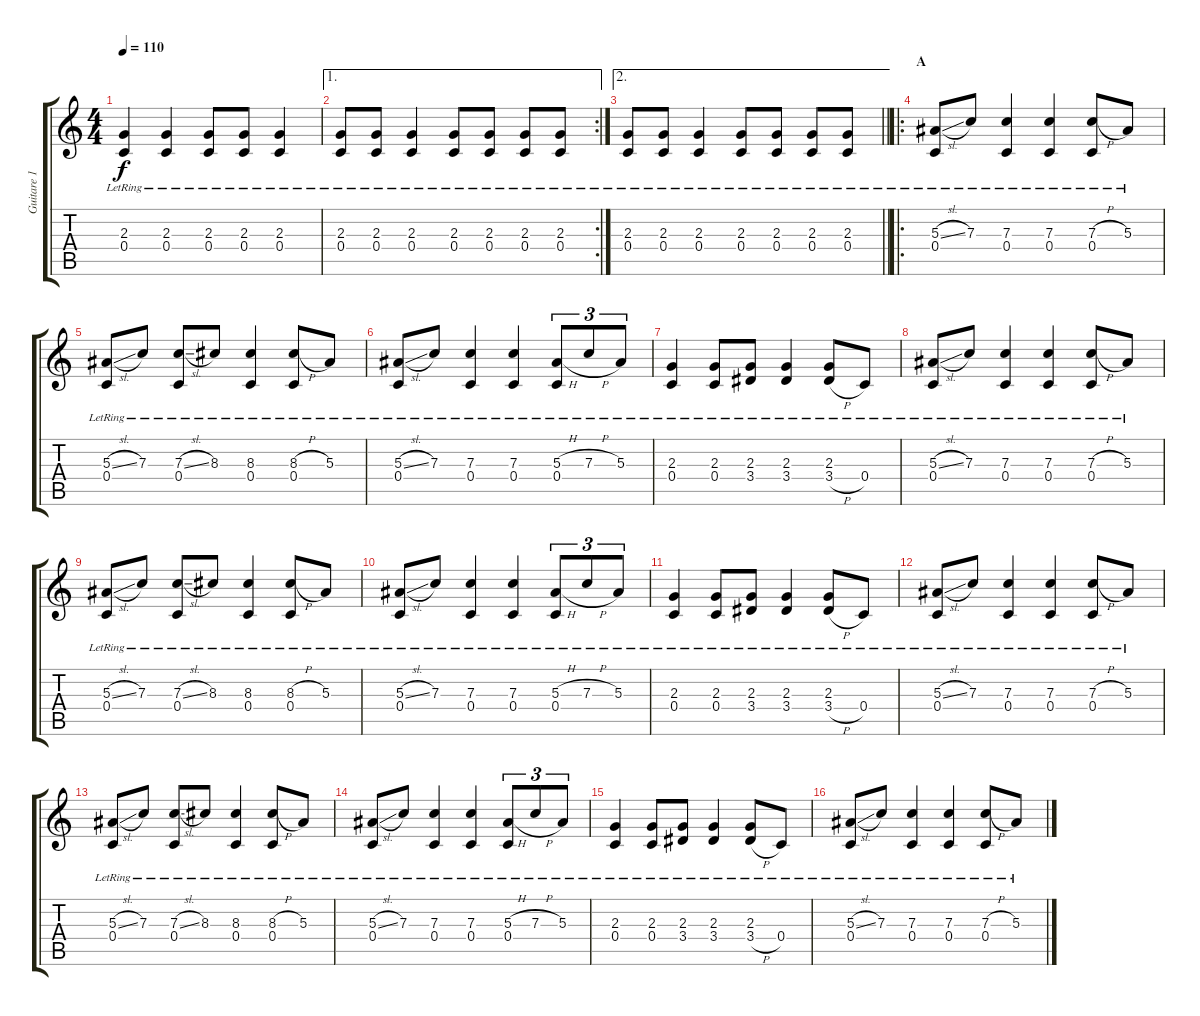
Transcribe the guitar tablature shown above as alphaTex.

\track ("Guitare 1" "Guitare 1") {instrument distortionguitar}
\staff {score tabs}
\tuning (D4 A3 F3 C3 G2 C2) {hide}
\ts (4 4)
\tempo 110
\clef g2
\ks c
(2.3{lr} 0.4{lr}).4{dy f} (2.3{lr} 0.4{lr}).4 (2.3{lr} 0.4{lr}).8 (2.3{lr} 0.4{lr}).8 (2.3{lr} 0.4{lr}).4 |
\ae 1
\rc 2
(2.3{lr} 0.4{lr}).8 (2.3{lr} 0.4{lr}).8 (2.3{lr} 0.4{lr}).4 (2.3{lr} 0.4{lr}).8 (2.3{lr} 0.4{lr}).8 (2.3{lr} 0.4{lr}).8 (2.3{lr} 0.4{lr}).8 |
\ae 2
\barLineRight lightlight
(2.3{lr} 0.4{lr}).8 (2.3{lr} 0.4{lr}).8 (2.3{lr} 0.4{lr}).4 (2.3{lr} 0.4{lr}).8 (2.3{lr} 0.4{lr}).8 (2.3{lr} 0.4{lr}).8 (2.3{lr} 0.4{lr}).8 |
\ro
\section ("" "A")
(5.3{sl lr} 0.4{lr}).8 7.3{lr}.8 (7.3{lr} 0.4{lr}).4 (7.3{lr} 0.4{lr}).4 (7.3{h lr} 0.4{lr}).8 5.3{lr}.8 |
(5.3{sl lr} 0.4{lr}).8 7.3{lr}.8 (7.3{sl lr} 0.4{lr}).8 8.3{lr}.8 (8.3{lr} 0.4{lr}).4 (8.3{h lr} 0.4{lr}).8 5.3{lr}.8 |
(5.3{sl lr} 0.4{lr}).8 7.3{lr}.8 (7.3{lr} 0.4{lr}).4 (7.3{lr} 0.4{lr}).4 (5.3{h lr} 0.4{lr}).8{tu (3 2)} 7.3{h lr}.8{tu (3 2)} 5.3{lr}.8{tu (3 2)} |
(2.3{lr} 0.4{lr}).4 (2.3{lr} 0.4{lr}).8 (2.3{lr} 3.4{lr}).8 (2.3{lr} 3.4{lr}).4 (2.3{lr} 3.4{h lr}).8 0.4{lr}.8 |
(5.3{sl lr} 0.4{lr}).8 7.3{lr}.8 (7.3{lr} 0.4{lr}).4 (7.3{lr} 0.4{lr}).4 (7.3{h lr} 0.4{lr}).8 5.3{lr}.8 |
(5.3{sl lr} 0.4{lr}).8 7.3{lr}.8 (7.3{sl lr} 0.4{lr}).8 8.3{lr}.8 (8.3{lr} 0.4{lr}).4 (8.3{h lr} 0.4{lr}).8 5.3{lr}.8 |
(5.3{sl lr} 0.4{lr}).8 7.3{lr}.8 (7.3{lr} 0.4{lr}).4 (7.3{lr} 0.4{lr}).4 (5.3{h lr} 0.4{lr}).8{tu (3 2)} 7.3{h lr}.8{tu (3 2)} 5.3{lr}.8{tu (3 2)} |
(2.3{lr} 0.4{lr}).4 (2.3{lr} 0.4{lr}).8 (2.3{lr} 3.4{lr}).8 (2.3{lr} 3.4{lr}).4 (2.3{lr} 3.4{h lr}).8 0.4{lr}.8 |
(5.3{sl lr} 0.4{lr}).8 7.3{lr}.8 (7.3{lr} 0.4{lr}).4 (7.3{lr} 0.4{lr}).4 (7.3{h lr} 0.4{lr}).8 5.3{lr}.8 |
(5.3{sl lr} 0.4{lr}).8 7.3{lr}.8 (7.3{sl lr} 0.4{lr}).8 8.3{lr}.8 (8.3{lr} 0.4{lr}).4 (8.3{h lr} 0.4{lr}).8 5.3{lr}.8 |
(5.3{sl lr} 0.4{lr}).8 7.3{lr}.8 (7.3{lr} 0.4{lr}).4 (7.3{lr} 0.4{lr}).4 (5.3{h lr} 0.4{lr}).8{tu (3 2)} 7.3{h lr}.8{tu (3 2)} 5.3{lr}.8{tu (3 2)} |
(2.3{lr} 0.4{lr}).4 (2.3{lr} 0.4{lr}).8 (2.3{lr} 3.4{lr}).8 (2.3{lr} 3.4{lr}).4 (2.3{lr} 3.4{h lr}).8 0.4{lr}.8 |
(5.3{sl lr} 0.4{lr}).8 7.3{lr}.8 (7.3{lr} 0.4{lr}).4 (7.3{lr} 0.4{lr}).4 (7.3{h lr} 0.4{lr}).8 5.3{lr}.8
